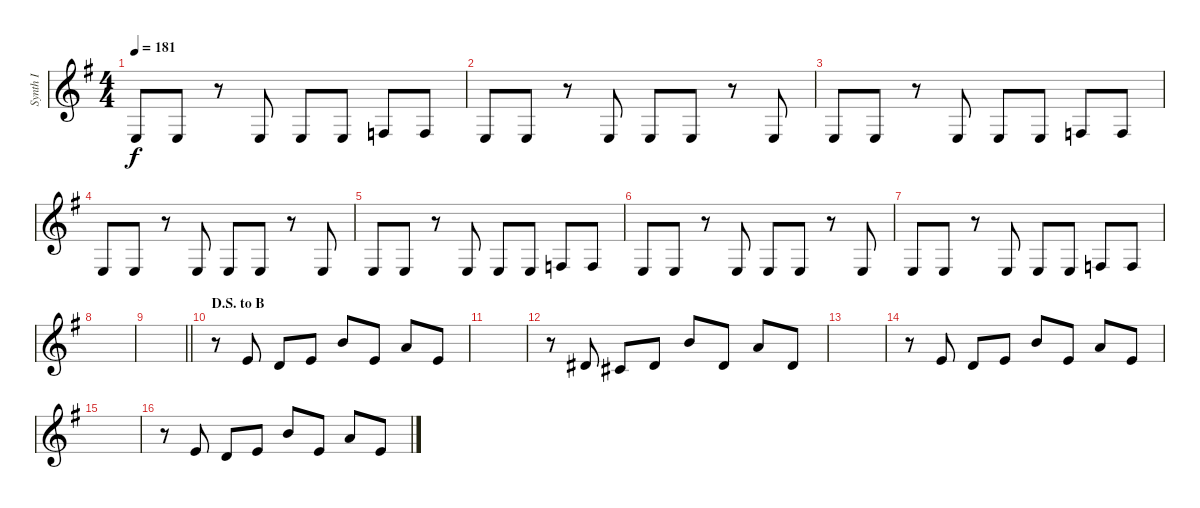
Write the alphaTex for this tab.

\track ("Synth I" "Synth I") {solo instrument pad7halo}
\staff {score}
\tuning (E4 B3 G3 D3 A2 E2) {hide}
\ts (4 4)
\tempo 181
\clef g2
\ks g
0.6.8{ot 8vb dy f} 0.6.8{ot 8vb} r.8{ot 8vb} 0.6.8{ot 8vb} 0.6.8{ot 8vb} 0.6.8{ot 8vb} 1.6.8{ot 8vb} 1.6.8{ot 8vb} |
0.6.8{ot 8vb} 0.6.8{ot 8vb} r.8{ot 8vb} 0.6.8{ot 8vb} 0.6.8{ot 8vb} 0.6.8{ot 8vb} r.8{ot 8vb} 0.6.8{ot 8vb} |
0.6.8{ot 8vb} 0.6.8{ot 8vb} r.8{ot 8vb} 0.6.8{ot 8vb} 0.6.8{ot 8vb} 0.6.8{ot 8vb} 1.6.8{ot 8vb} 1.6.8{ot 8vb} |
0.6.8{ot 8vb} 0.6.8{ot 8vb} r.8{ot 8vb} 0.6.8{ot 8vb} 0.6.8{ot 8vb} 0.6.8{ot 8vb} r.8{ot 8vb} 0.6.8{ot 8vb} |
0.6.8{ot 8vb} 0.6.8{ot 8vb} r.8{ot 8vb} 0.6.8{ot 8vb} 0.6.8{ot 8vb} 0.6.8{ot 8vb} 1.6.8{ot 8vb} 1.6.8{ot 8vb} |
0.6.8{ot 8vb} 0.6.8{ot 8vb} r.8{ot 8vb} 0.6.8{ot 8vb} 0.6.8{ot 8vb} 0.6.8{ot 8vb} r.8{ot 8vb} 0.6.8{ot 8vb} |
0.6.8{ot 8vb} 0.6.8{ot 8vb} r.8{ot 8vb} 0.6.8{ot 8vb} 0.6.8{ot 8vb} 0.6.8{ot 8vb} 1.6.8{ot 8vb} 1.6.8{ot 8vb} |
|
\barLineRight lightlight
|
\section ("" "D.S. to B")
r.8 0.1.8{volume 8 instrument musicbox} 3.2.8 0.1.8 7.1.8 0.1.8 5.1.8 0.1.8 |
|
r.8 4.2.8 2.2.8 4.2.8 7.1.8 4.2.8 5.1.8 4.2.8 |
|
r.8 0.1.8 3.2.8 0.1.8 7.1.8 0.1.8 5.1.8 0.1.8 |
|
r.8 0.1.8 3.2.8 0.1.8 7.1.8 0.1.8 5.1.8 0.1.8
